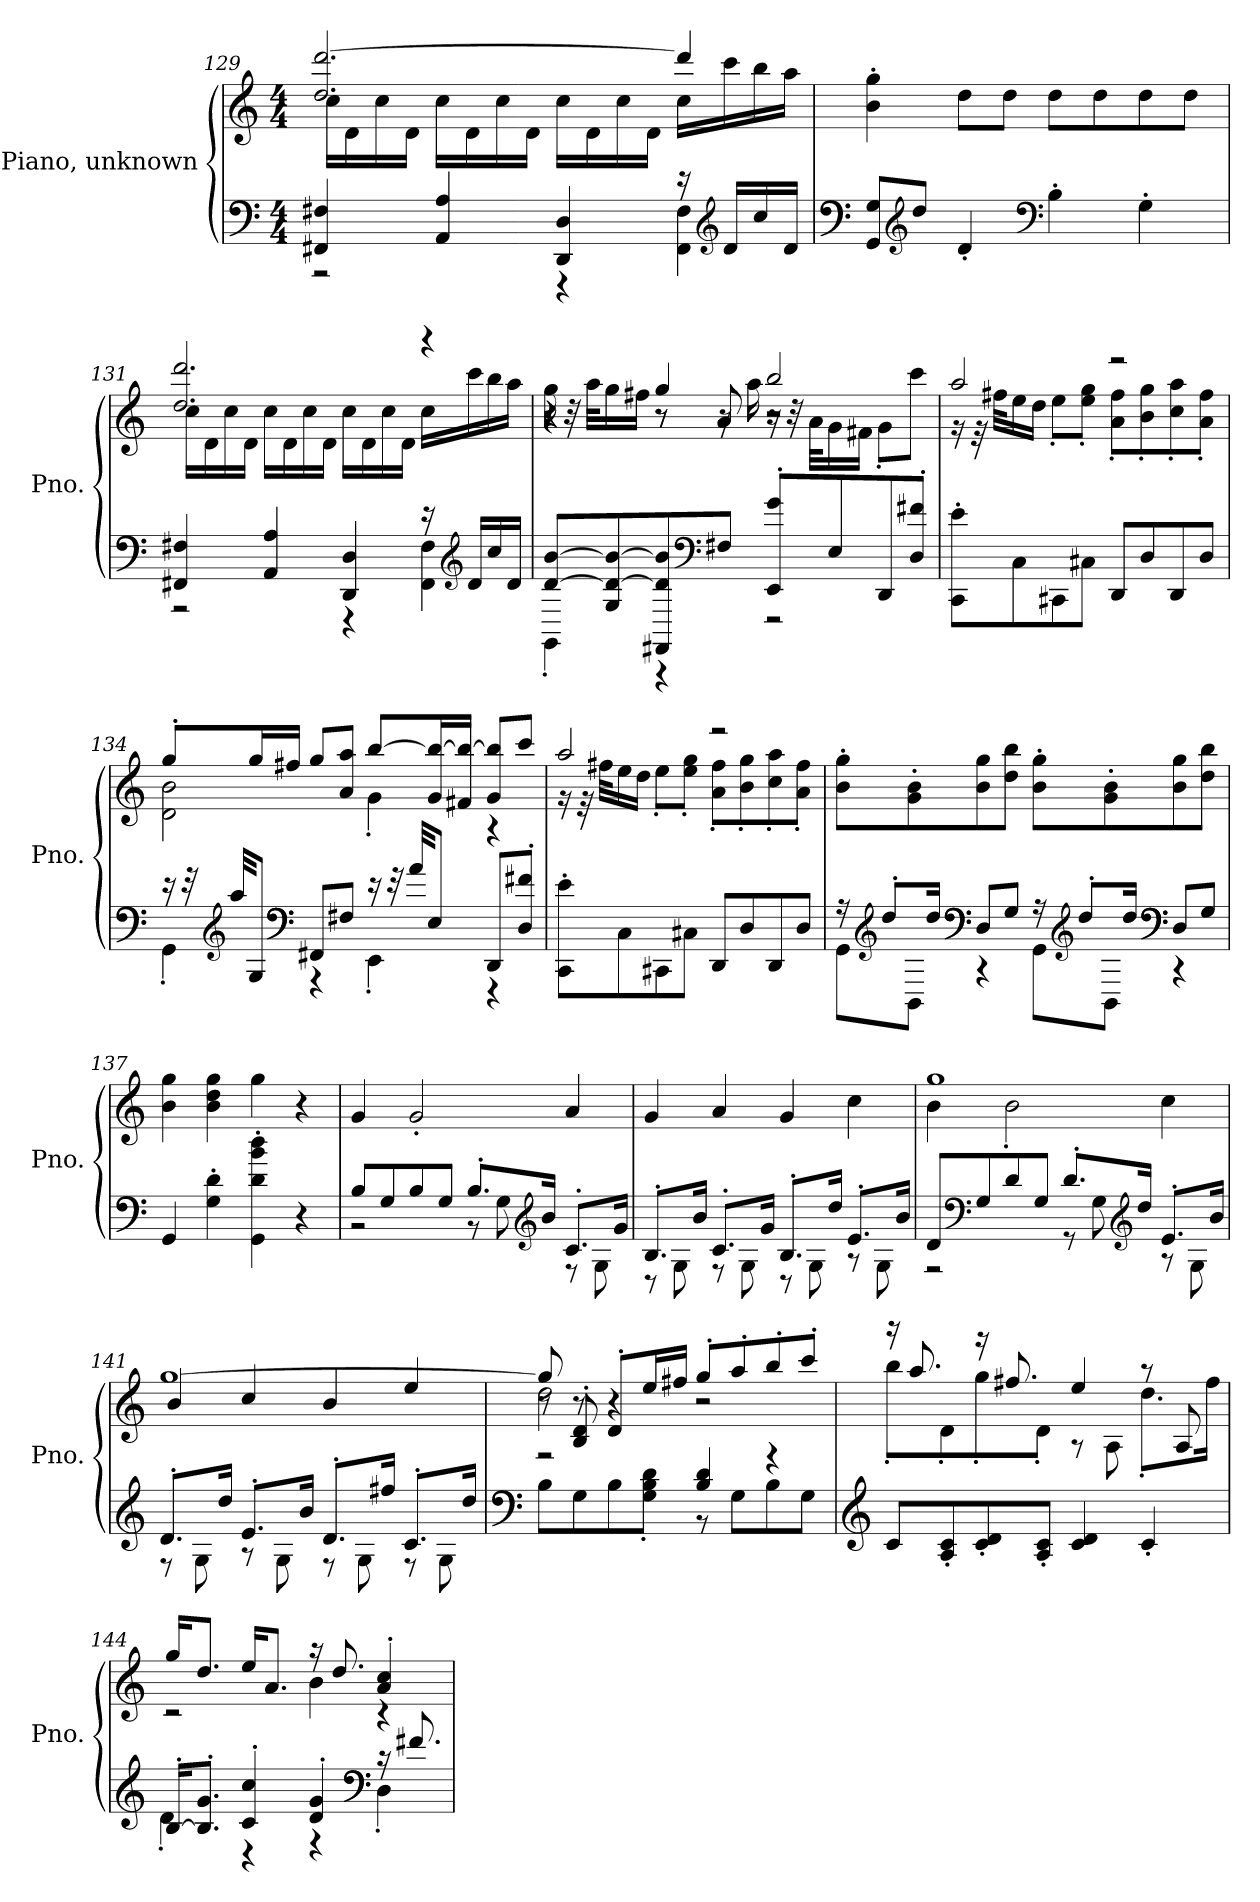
**kern	**kern
*part1	*part1
*staff2	*staff1
*I"Piano, unknown	*
*I'Pno.	*
*clefF4	*clefG2
*k[]	*k[]
*M4/4	*M4/4
=129	=129
*^	*^
4FF#X/ 4F#X/	2r	2.dd/ [2.ddd/	16cc\LL
.	.	.	16d\
.	.	.	16cc\
.	.	.	16d\JJ
4AA/ 4A/	.	.	16cc\LL
.	.	.	16d\
.	.	.	16cc\
.	.	.	16d\JJ
4DD/ 4D/	4r	.	16cc\LL
.	.	.	16d\
.	.	.	16cc\
.	.	.	16d\JJ
16r	4FF#\ 4F#\	4ddd/]	16cc\LL
*clefG2	*	*	*
16d/LL	.	.	16ccc\
16cc/	.	.	16bb\
16d/JJ	.	.	16aa\JJ
*v	*v	*	*
*	*v	*v
=130	=130
*clefF4	*
8GG/ 8G/L	4b\' 4gg\'
*clefG2	*
8dd/J	.
4d'/	8dd\L
.	8dd\J
*clefF4	*
4B'\	8dd\L
.	8dd\
4G'\	8dd\
.	8dd\J
!!LO:LB:g=z
=131	=131
*^	*^
4FF#X/ 4F#X/	2r	2.dd/ 2.ddd/	16cc\LL
.	.	.	16d\
.	.	.	16cc\
.	.	.	16d\JJ
4AA/ 4A/	.	.	16cc\LL
.	.	.	16d\
.	.	.	16cc\
.	.	.	16d\JJ
4DD/ 4D/	4r	.	16cc\LL
.	.	.	16d\
.	.	.	16cc\
.	.	.	16d\JJ
16r	4FF#\ 4F#\	4r	16cc\LL
*clefG2	*	*	*
16d/LL	.	.	16ccc\
16cc/	.	.	16bb\
16d/JJ	.	.	16aa\JJ
=132	=132	=132	=132
*	*	*	*^
[8d/ [8b/L	4GG'\	4r	16gg\	4r
.	.	.	32r	.
.	.	.	32aa\KLL	.
8G/ 8d/_ 8b/_	.	.	16gg\	.
.	.	.	16ff#X\JJ	.
8FF#X/ 8d/] 8b/]	4r	4gg/	8r	8r
*clefF4	*	*	*	*
8F#X/J	.	.	16r	8a/
.	.	.	16aa\	.
8EE/' 8g/'L	2r	2bb/	16r	2r
.	.	.	32r	.
.	.	.	32a\KLL	.
8E/	.	.	16g\	.
.	.	.	16f#X\JJ	.
8DD/	.	.	8g'\L	.
8D/' 8f#X/'J	.	.	8ccc\J	.
*v	*v	*	*	*
*	*	*v	*v
!!LO:PB:g=z
=133	=133	=133
8CC\' 8e\'L	2aa/	16r
.	.	32r
.	.	32ff#X\KLL
8C\	.	16ee\
.	.	16dd\JJ
8CC#X\	.	8ee'\L
8C#X\J	.	8ee\' 8gg\'J
8DD/L	2r	8a\' 8ff#\'L
8D/	.	8b\' 8gg\'
8DD/	.	8cc\' 8aa\'
8D/J	.	8a\' 8ff#\'J
=134	=134	=134
*^	*	*
16r	4GG'\	8gg'/L	2d\ 2b\
32r	.	.	.
*clefG2	*	*	*
32aa/KKL	.	.	.
8G/J	.	16gg/L	.
.	.	16ff#X/JJ	.
*clefF4	*	*	*
8FF#X/L	4r	8gg/L	.
8F#X/J	.	8a/ 8aa/J	.
16r	4EE'\	[8bb/L	4g'\
32r	.	.	.
32a/KKL	.	.	.
8E/J	.	16g/ 16bb/_L	.
.	.	16f#X/ 16bb/_JJ	.
8DD/L	4r	8g/ 8bb/]L	4r
8D/' 8f#X/'J	.	8ccc/J	.
*v	*v	*	*
!!LO:LB:g=z	!!
=135	=135	=135
8CC\' 8e\'L	2aa/	16r
.	.	32r
.	.	32ff#X\KLL
8C\	.	16ee\
.	.	16dd\JJ
8CC#X\	.	8ee'\L
8C#X\J	.	8ee\' 8gg\'J
8DD/L	2r	8a\' 8ff#\'L
8D/	.	8b\' 8gg\'
8DD/	.	8cc\' 8aa\'
8D/J	.	8a\' 8ff#\'J
*	*v	*v
=136	=136
*^	*
16r	8GG\L	8b\' 8gg\'L
*clefG2	*	*
8dd'/L	.	.
.	8BB\J	8g\' 8b\'
16dd/Jk	.	.
*clefF4	*	*
8D/L	4r	8b\ 8gg\
8G/J	.	8dd\ 8bb\J
16r	8GG\L	8b\' 8gg\'L
*clefG2	*	*
8dd'/L	.	.
.	8BB\J	8g\' 8b\'
16dd/Jk	.	.
*clefF4	*	*
8D/L	4r	8b\ 8gg\
8G/J	.	8dd\ 8bb\J
*v	*v	*
=137	=137
4GG/	4b\ 4gg\
4G\' 4d\'	4b\ 4dd\ 4gg\
4GG\' 4d\' 4b\' 4dd\'	4gg\
4r	4r
!!LO:LB:g=z
=138	=138
*^	*
8B/L	2r	4g/
8G/	.	.
8B/	.	2g'/
8G/J	.	.
8.B'/L	8r	.
.	8G\	.
*clefG2	*	*
16b/Jk	.	.
8.c'/L	8r	4a/
.	8G\	.
16g/Jk	.	.
=139	=139	=139
8.B'/L	8r	4g/
.	8G\	.
16b/Jk	.	.
8.c'/L	8r	4a/
.	8G\	.
16g/Jk	.	.
8.B'/L	8r	4g/
.	8G\	.
16dd/Jk	.	.
8.e'/L	8r	4cc\
.	8G\	.
16b/Jk	.	.
=140	=140	=140
*	*	*^
8d/L	2r	1gg	4b\
*clefF4	*	*	*
8G/	.	.	.
8d/	.	.	2b'\
8G/J	.	.	.
8.d'/L	8r	.	.
.	8G\	.	.
*clefG2	*	*	*
16dd/Jk	.	.	.
8.e'/L	8r	.	4cc\
.	8G\	.	.
16b/Jk	.	.	.
!!LO:LB:g=z	!!
=141	=141	=141	=141
8.d'/L	8r	[1gg	4b/
.	8G\	.	.
16dd/Jk	.	.	.
8.e'/L	8r	.	4cc/
.	8G\	.	.
16b/Jk	.	.	.
8.d'/L	8r	.	4b/
.	8G\	.	.
16ff#X/Jk	.	.	.
8.c'/L	8r	.	4ee/
.	8G\	.	.
16dd/Jk	.	.	.
*	*	*v	*v
=142	=142	=142
*clefF4	*	*
*	*	*^
*	*	*	*^
2r	8B\L	8gg/]	2dd\	8r
.	8G\	8r	.	8B/' 8d/'
.	8B\	4r	.	8d'/L
.	8G\' 8B\' 8d\'J	.	.	16ee/L
.	.	.	.	16ff#X/JJ
4B/ 4d/	8r	2r	2r	8gg'/L
.	8G\L	.	.	8aa'/
4r	8B\	.	.	8bb'/
.	8G\J	.	.	8ccc'/J
*v	*v	*	*	*
*	*v	*v	*v
=143	=143
*clefG2	*
*	*^
8c/L	16r	8bb'\L
.	8.aa/	.
8A/' 8c/'	.	8d'\
8c/' 8d/'	16r	8gg'\
.	8.ff#X/	.
8A/' 8c/'J	.	8d'\J
4c/ 4d/	4ee/	8r
.	.	8A\
4c'/	8r	8.dd'\L
.	8A/	.
.	.	16ff#\Jk
!!LO:LB:g=z	!!
=144	=144	=144
*^	*	*
[16B'/KL	4d'\	16gg/KL	2r
8.B/]' 8.g/'J	.	8.dd/J	.
4c/' 4cc/'	4r	16ee/KL	.
.	.	8.a/J	.
4d/' 4g/'	4r	16r	4b\
.	.	8.dd/	.
*clefF4	*	*	*
16r	4D'\	4a/' 4cc/'	4r
8.f#X/	.	.	.
*v	*v	*	*
*	*v	*v
=	=
*-	*-
